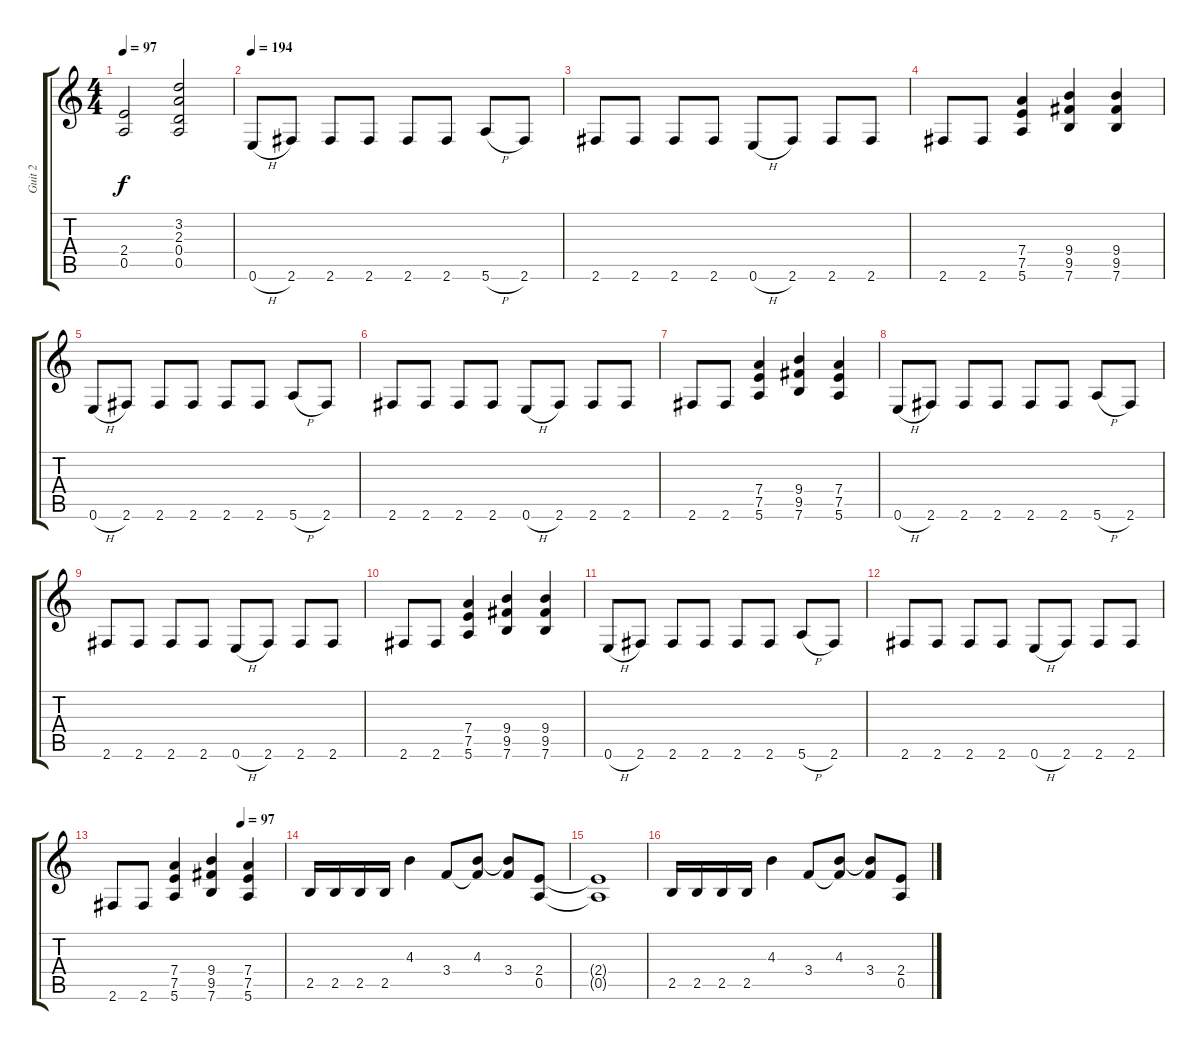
\track ("Guit 2" "Guit 2") {instrument distortionguitar}
\staff {score tabs}
\tuning (E4 B3 G3 D3 A2 E2) {hide}
\ts (4 4)
\tempo 97
\clef g2
\ks c
(2.4{t} 0.5{t}).2{dy f} (3.2 2.3 0.4 0.5).2 |
\tempo 194
0.6{h}.8 2.6.8 2.6.8 2.6.8 2.6.8 2.6.8 5.6{h}.8 2.6.8 |
2.6.8 2.6.8 2.6.8 2.6.8 0.6{h}.8 2.6.8 2.6.8 2.6.8 |
2.6.8 2.6.8 (7.4 7.5 5.6).4 (9.4 9.5 7.6).4 (9.4 9.5 7.6).4 |
0.6{h}.8 2.6.8 2.6.8 2.6.8 2.6.8 2.6.8 5.6{h}.8 2.6.8 |
2.6.8 2.6.8 2.6.8 2.6.8 0.6{h}.8 2.6.8 2.6.8 2.6.8 |
2.6.8 2.6.8 (7.4 7.5 5.6).4 (9.4 9.5 7.6).4 (7.4 7.5 5.6).4 |
0.6{h}.8 2.6.8 2.6.8 2.6.8 2.6.8 2.6.8 5.6{h}.8 2.6.8 |
2.6.8 2.6.8 2.6.8 2.6.8 0.6{h}.8 2.6.8 2.6.8 2.6.8 |
2.6.8 2.6.8 (7.4 7.5 5.6).4 (9.4 9.5 7.6).4 (9.4 9.5 7.6).4 |
0.6{h}.8 2.6.8 2.6.8 2.6.8 2.6.8 2.6.8 5.6{h}.8 2.6.8 |
2.6.8 2.6.8 2.6.8 2.6.8 0.6{h}.8 2.6.8 2.6.8 2.6.8 |
\tempo (97 0.75)
2.6.8 2.6.8 (7.4 7.5 5.6).4 (9.4 9.5 7.6).4 (7.4 7.5 5.6).4 |
2.5.16 2.5.16 2.5.16 2.5.16 4.3.4 3.4.8 (4.3 3.4{t}).8 (4.3{t} 3.4).8 (2.4 0.5).8 |
(2.4{t} 0.5{t}).1 |
2.5.16 2.5.16 2.5.16 2.5.16 4.3.4 3.4.8 (4.3 3.4{t}).8 (4.3{t} 3.4).8 (2.4 0.5).8
